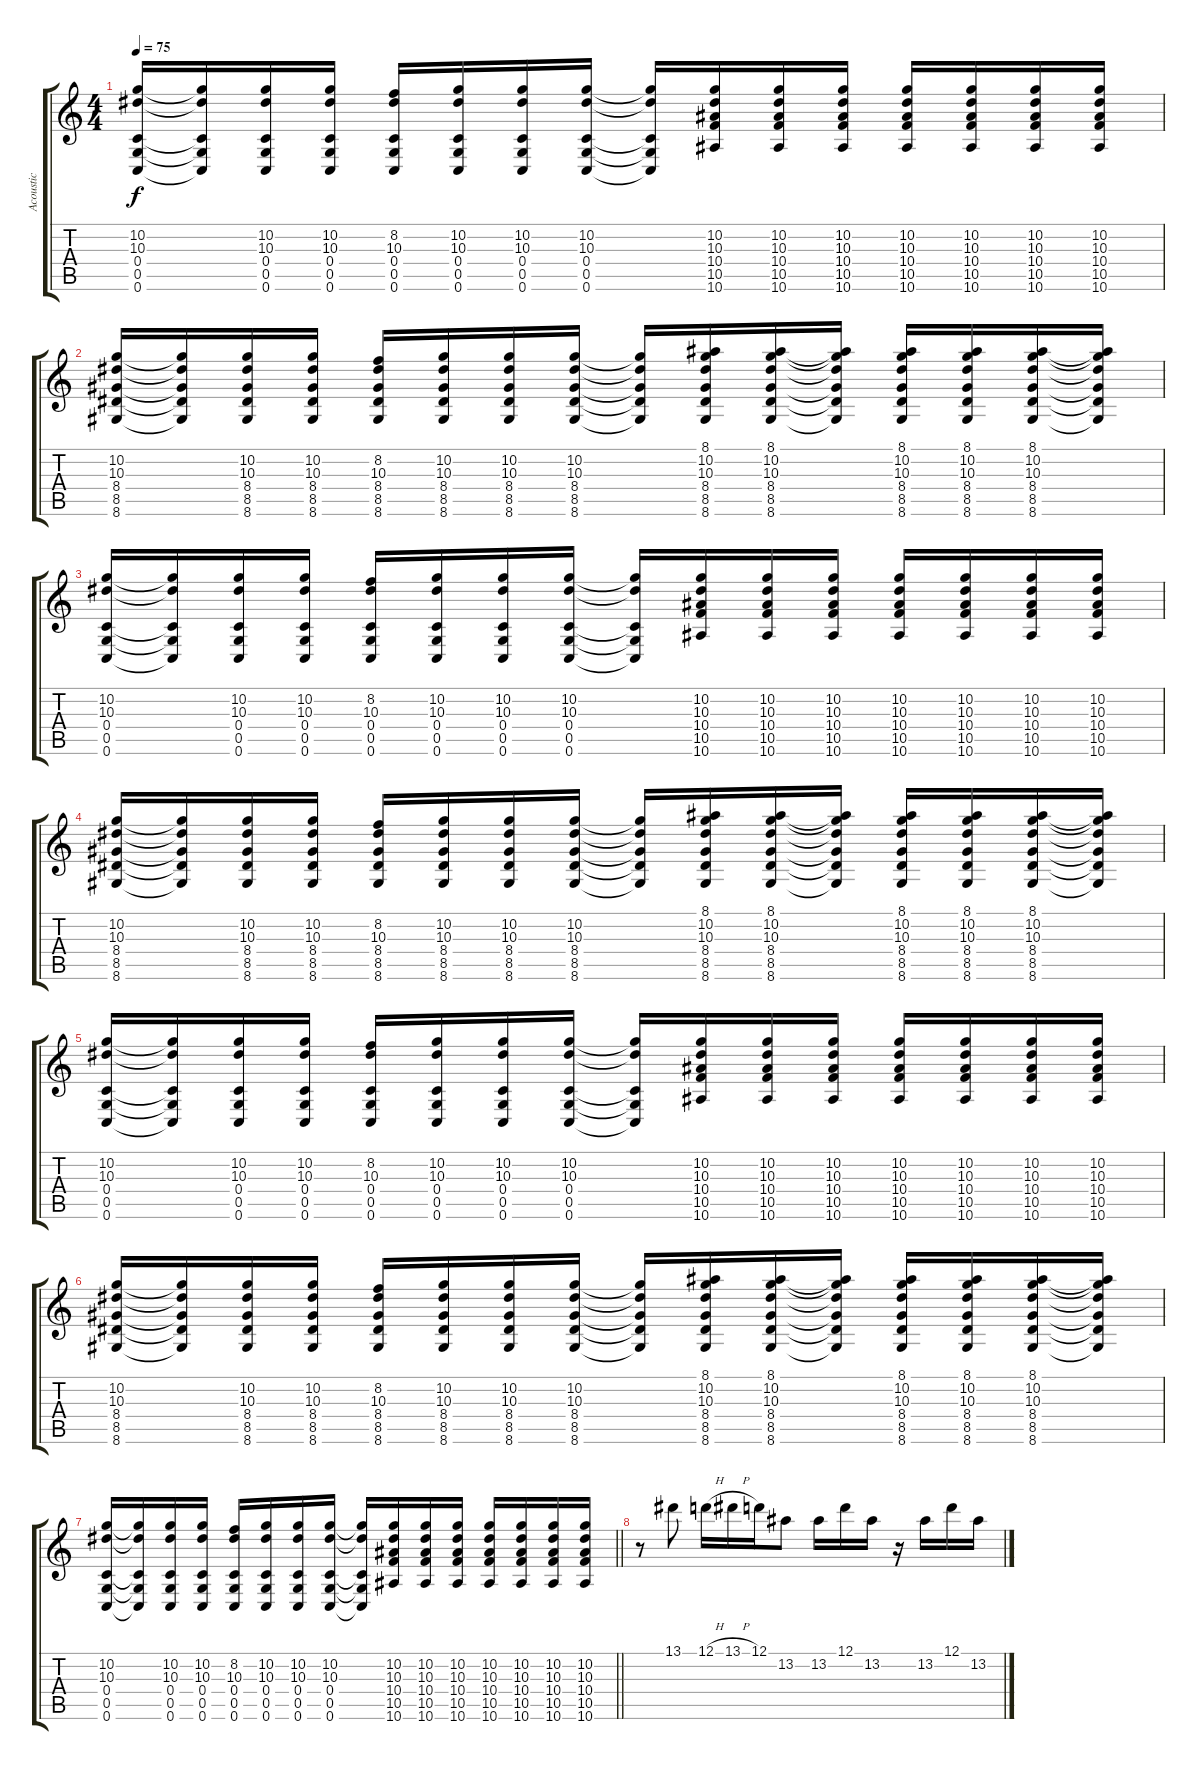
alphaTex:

\track ("Acoustic" "Acoustic") {instrument acousticguitarsteel}
\staff {score tabs}
\tuning (D4 A3 F3 C3 G2 C2) {hide}
\ts (4 4)
\tempo 75
\clef g2
\ks c
(10.2 10.3 0.4 0.5 0.6).16{dy f} (10.2{t} 10.3{t} 0.4{t} 0.5{t} 0.6{t}).16 (10.2 10.3 0.4 0.5 0.6).16 (10.2 10.3 0.4 0.5 0.6).16 (8.2 10.3 0.4 0.5 0.6).16 (10.2 10.3 0.4 0.5 0.6).16 (10.2 10.3 0.4 0.5 0.6).16 (10.2 10.3 0.4 0.5 0.6).16 (10.2{t} 10.3{t} 0.4{t} 0.5{t} 0.6{t}).16 (10.2 10.3 10.4 10.5 10.6).16 (10.2 10.3 10.4 10.5 10.6).16 (10.2 10.3 10.4 10.5 10.6).16 (10.2 10.3 10.4 10.5 10.6).16 (10.2 10.3 10.4 10.5 10.6).16 (10.2 10.3 10.4 10.5 10.6).16 (10.2 10.3 10.4 10.5 10.6).16 |
(10.2 10.3 8.4 8.5 8.6).16 (10.2{t} 10.3{t} 8.4{t} 8.5{t} 8.6{t}).16 (10.2 10.3 8.4 8.5 8.6).16 (10.2 10.3 8.4 8.5 8.6).16 (8.2 10.3 8.4 8.5 8.6).16 (10.2 10.3 8.4 8.5 8.6).16 (10.2 10.3 8.4 8.5 8.6).16 (10.2 10.3 8.4 8.5 8.6).16 (10.2{t} 10.3{t} 8.4{t} 8.5{t} 8.6{t}).16 (8.1 10.2 10.3 8.4 8.5 8.6).16 (8.1 10.2 10.3 8.4 8.5 8.6).16 (8.1{t} 10.2{t} 10.3{t} 8.4{t} 8.5{t} 8.6{t}).16 (8.1 10.2 10.3 8.4 8.5 8.6).16 (8.1 10.2 10.3 8.4 8.5 8.6).16 (8.1 10.2 10.3 8.4 8.5 8.6).16 (8.1{t} 10.2{t} 10.3{t} 8.4{t} 8.5{t} 8.6{t}).16 |
(10.2 10.3 0.4 0.5 0.6).16 (10.2{t} 10.3{t} 0.4{t} 0.5{t} 0.6{t}).16 (10.2 10.3 0.4 0.5 0.6).16 (10.2 10.3 0.4 0.5 0.6).16 (8.2 10.3 0.4 0.5 0.6).16 (10.2 10.3 0.4 0.5 0.6).16 (10.2 10.3 0.4 0.5 0.6).16 (10.2 10.3 0.4 0.5 0.6).16 (10.2{t} 10.3{t} 0.4{t} 0.5{t} 0.6{t}).16 (10.2 10.3 10.4 10.5 10.6).16 (10.2 10.3 10.4 10.5 10.6).16 (10.2 10.3 10.4 10.5 10.6).16 (10.2 10.3 10.4 10.5 10.6).16 (10.2 10.3 10.4 10.5 10.6).16 (10.2 10.3 10.4 10.5 10.6).16 (10.2 10.3 10.4 10.5 10.6).16 |
(10.2 10.3 8.4 8.5 8.6).16 (10.2{t} 10.3{t} 8.4{t} 8.5{t} 8.6{t}).16 (10.2 10.3 8.4 8.5 8.6).16 (10.2 10.3 8.4 8.5 8.6).16 (8.2 10.3 8.4 8.5 8.6).16 (10.2 10.3 8.4 8.5 8.6).16 (10.2 10.3 8.4 8.5 8.6).16 (10.2 10.3 8.4 8.5 8.6).16 (10.2{t} 10.3{t} 8.4{t} 8.5{t} 8.6{t}).16 (8.1 10.2 10.3 8.4 8.5 8.6).16 (8.1 10.2 10.3 8.4 8.5 8.6).16 (8.1{t} 10.2{t} 10.3{t} 8.4{t} 8.5{t} 8.6{t}).16 (8.1 10.2 10.3 8.4 8.5 8.6).16 (8.1 10.2 10.3 8.4 8.5 8.6).16 (8.1 10.2 10.3 8.4 8.5 8.6).16 (8.1{t} 10.2{t} 10.3{t} 8.4{t} 8.5{t} 8.6{t}).16 |
(10.2 10.3 0.4 0.5 0.6).16 (10.2{t} 10.3{t} 0.4{t} 0.5{t} 0.6{t}).16 (10.2 10.3 0.4 0.5 0.6).16 (10.2 10.3 0.4 0.5 0.6).16 (8.2 10.3 0.4 0.5 0.6).16 (10.2 10.3 0.4 0.5 0.6).16 (10.2 10.3 0.4 0.5 0.6).16 (10.2 10.3 0.4 0.5 0.6).16 (10.2{t} 10.3{t} 0.4{t} 0.5{t} 0.6{t}).16 (10.2 10.3 10.4 10.5 10.6).16 (10.2 10.3 10.4 10.5 10.6).16 (10.2 10.3 10.4 10.5 10.6).16 (10.2 10.3 10.4 10.5 10.6).16 (10.2 10.3 10.4 10.5 10.6).16 (10.2 10.3 10.4 10.5 10.6).16 (10.2 10.3 10.4 10.5 10.6).16 |
(10.2 10.3 8.4 8.5 8.6).16 (10.2{t} 10.3{t} 8.4{t} 8.5{t} 8.6{t}).16 (10.2 10.3 8.4 8.5 8.6).16 (10.2 10.3 8.4 8.5 8.6).16 (8.2 10.3 8.4 8.5 8.6).16 (10.2 10.3 8.4 8.5 8.6).16 (10.2 10.3 8.4 8.5 8.6).16 (10.2 10.3 8.4 8.5 8.6).16 (10.2{t} 10.3{t} 8.4{t} 8.5{t} 8.6{t}).16 (8.1 10.2 10.3 8.4 8.5 8.6).16 (8.1 10.2 10.3 8.4 8.5 8.6).16 (8.1{t} 10.2{t} 10.3{t} 8.4{t} 8.5{t} 8.6{t}).16 (8.1 10.2 10.3 8.4 8.5 8.6).16 (8.1 10.2 10.3 8.4 8.5 8.6).16 (8.1 10.2 10.3 8.4 8.5 8.6).16 (8.1{t} 10.2{t} 10.3{t} 8.4{t} 8.5{t} 8.6{t}).16 |
\barLineRight lightlight
(10.2 10.3 0.4 0.5 0.6).16 (10.2{t} 10.3{t} 0.4{t} 0.5{t} 0.6{t}).16 (10.2 10.3 0.4 0.5 0.6).16 (10.2 10.3 0.4 0.5 0.6).16 (8.2 10.3 0.4 0.5 0.6).16 (10.2 10.3 0.4 0.5 0.6).16 (10.2 10.3 0.4 0.5 0.6).16 (10.2 10.3 0.4 0.5 0.6).16 (10.2{t} 10.3{t} 0.4{t} 0.5{t} 0.6{t}).16 (10.2 10.3 10.4 10.5 10.6).16 (10.2 10.3 10.4 10.5 10.6).16 (10.2 10.3 10.4 10.5 10.6).16 (10.2 10.3 10.4 10.5 10.6).16 (10.2 10.3 10.4 10.5 10.6).16 (10.2 10.3 10.4 10.5 10.6).16 (10.2 10.3 10.4 10.5 10.6).16 |
\section ("" "")
r.8{volume 10 balance 5 instrument electricgrandpiano} 13.1.8 12.1{h}.16 13.1{h}.16 12.1.16 13.2.8 13.2.16 12.1.16 13.2.16 r.16 13.2.16 12.1.16 13.2.16
